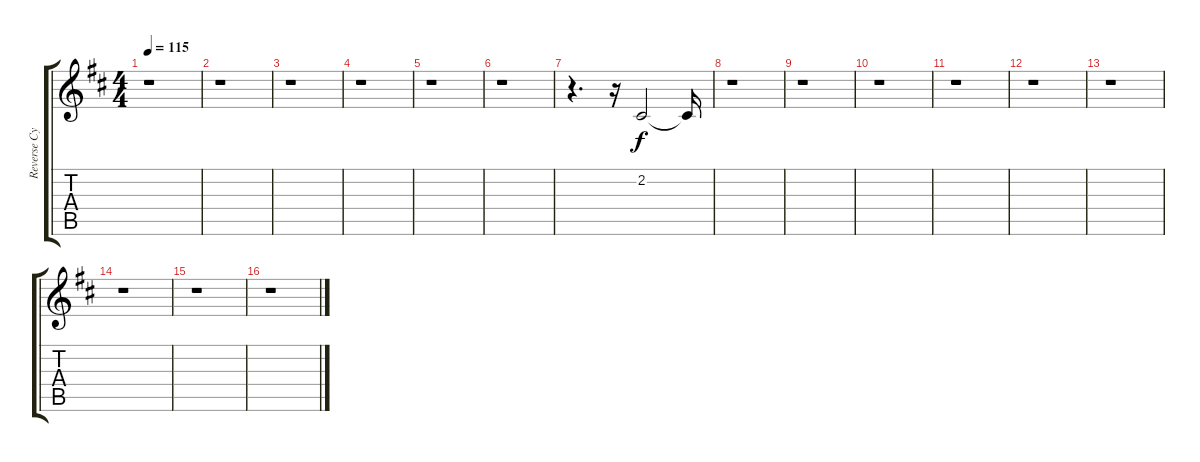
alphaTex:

\track ("Reverse Cymbal" "Reverse Cy") {instrument reversecymbal}
\staff {score tabs}
\tuning (E4 B3 G3 D3 A2 E2) {hide}
\ts (4 4)
\tempo 115
\clef g2
\ks bminor
r.1{dy f} |
r.1 |
r.1 |
r.1 |
r.1 |
r.1 |
r.4{d} r.16 2.2.2 2.2{t}.16 |
r.1 |
r.1 |
r.1 |
r.1 |
r.1 |
r.1 |
r.1 |
r.1 |
r.1
